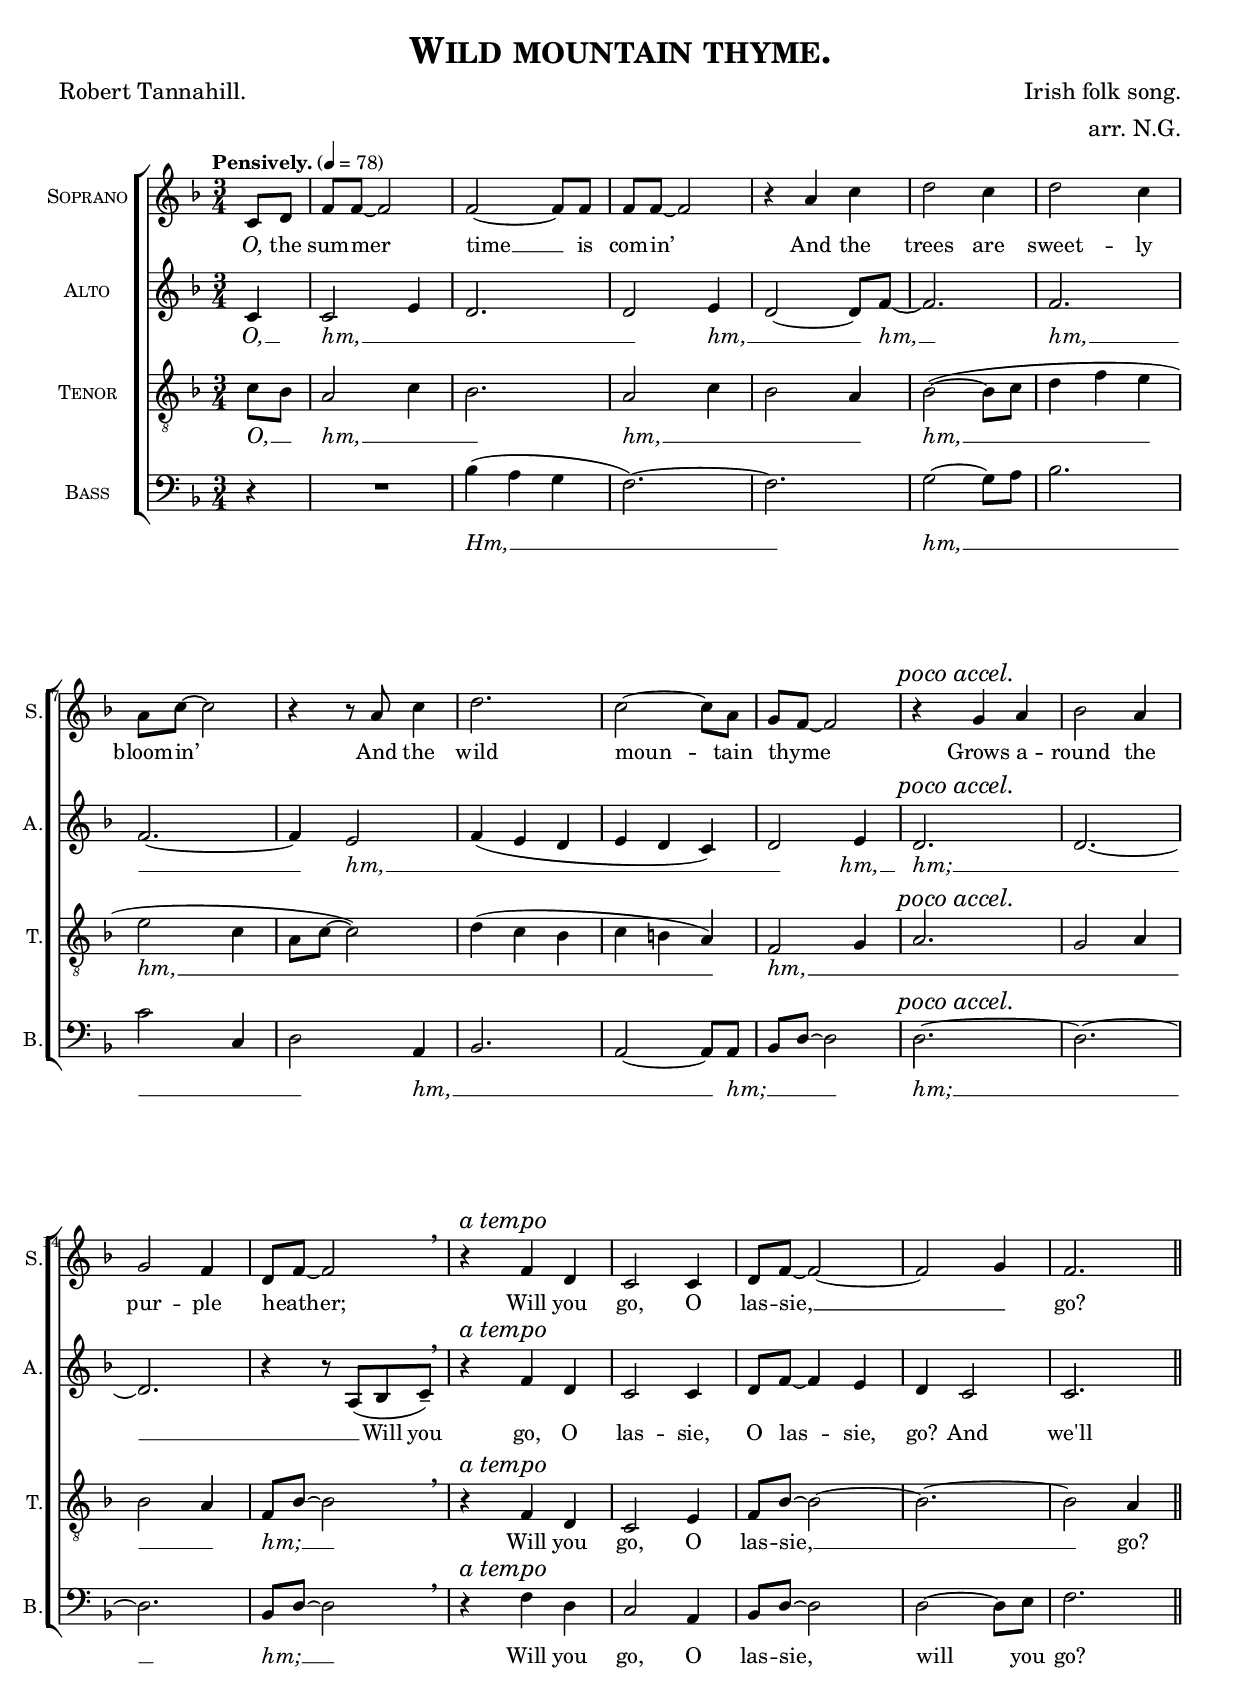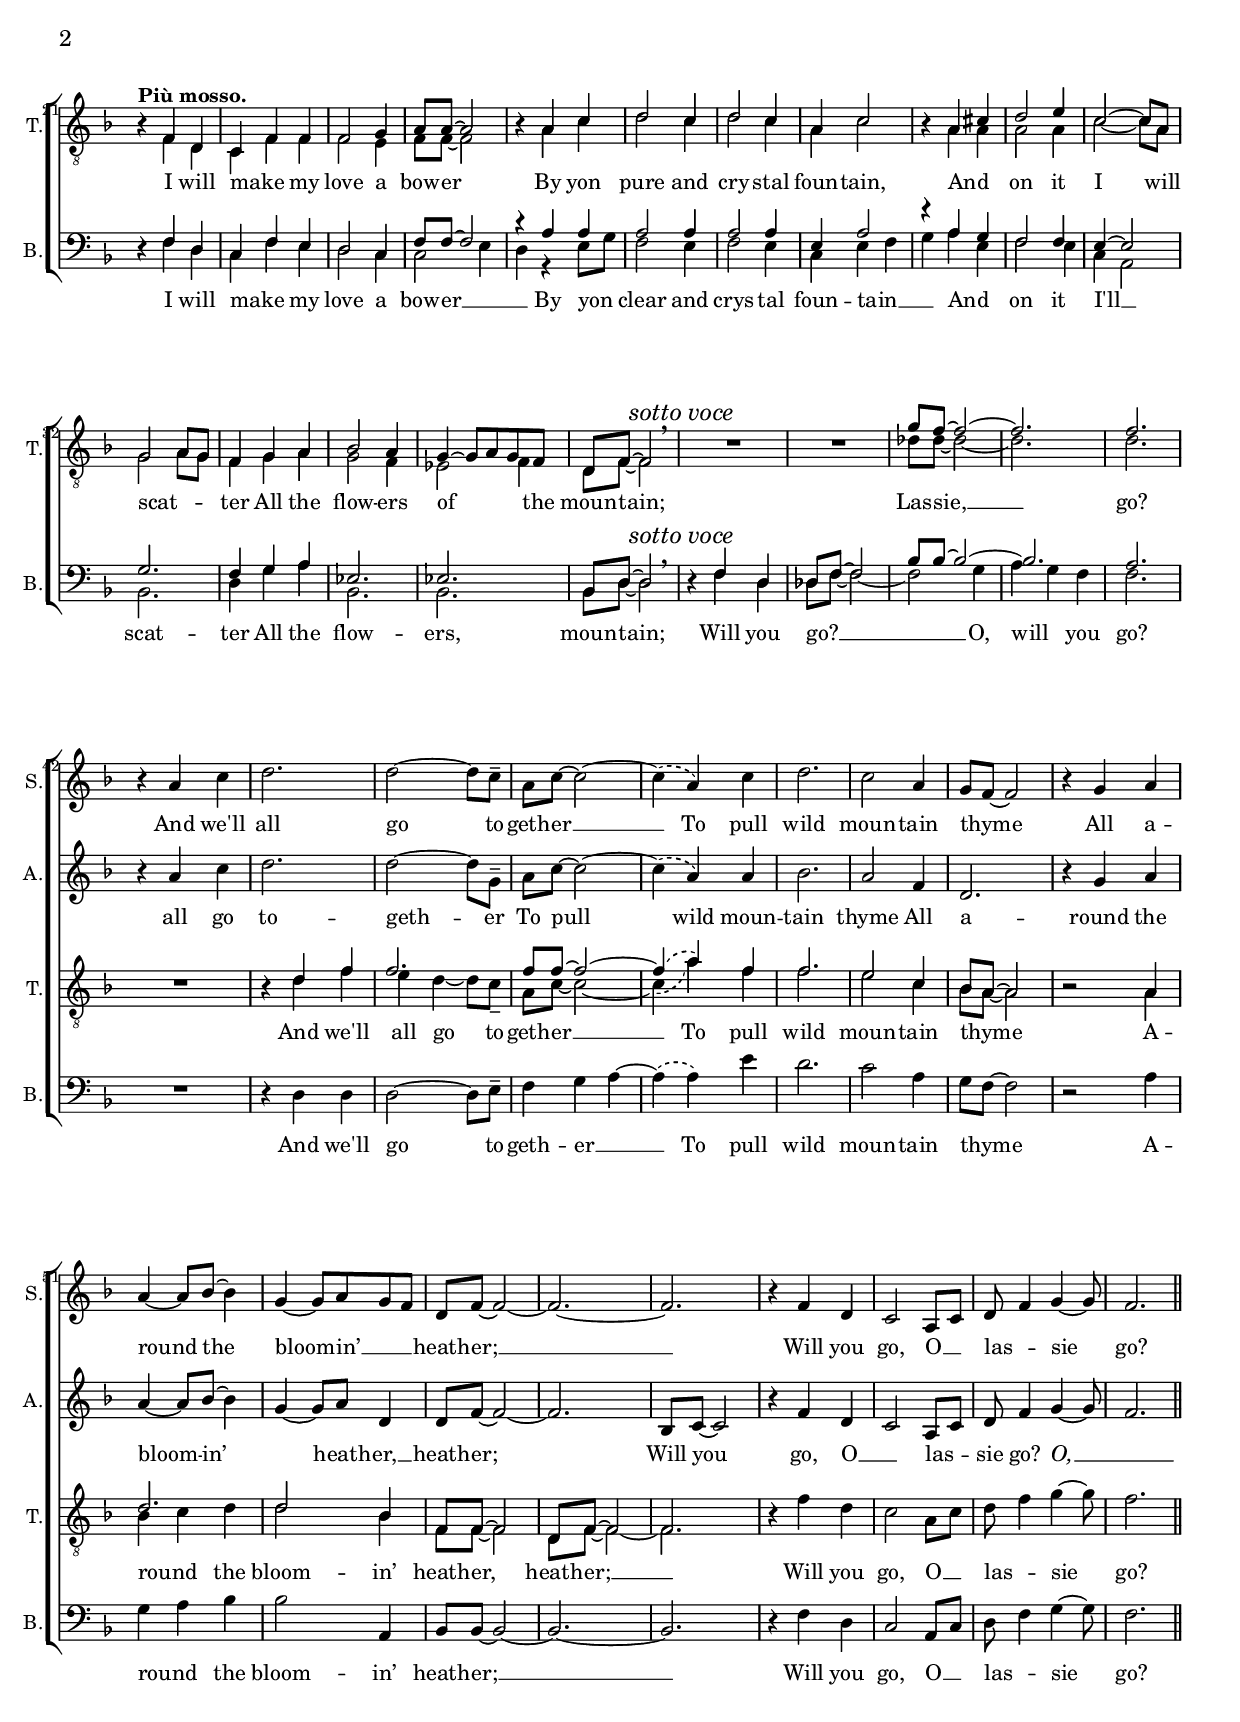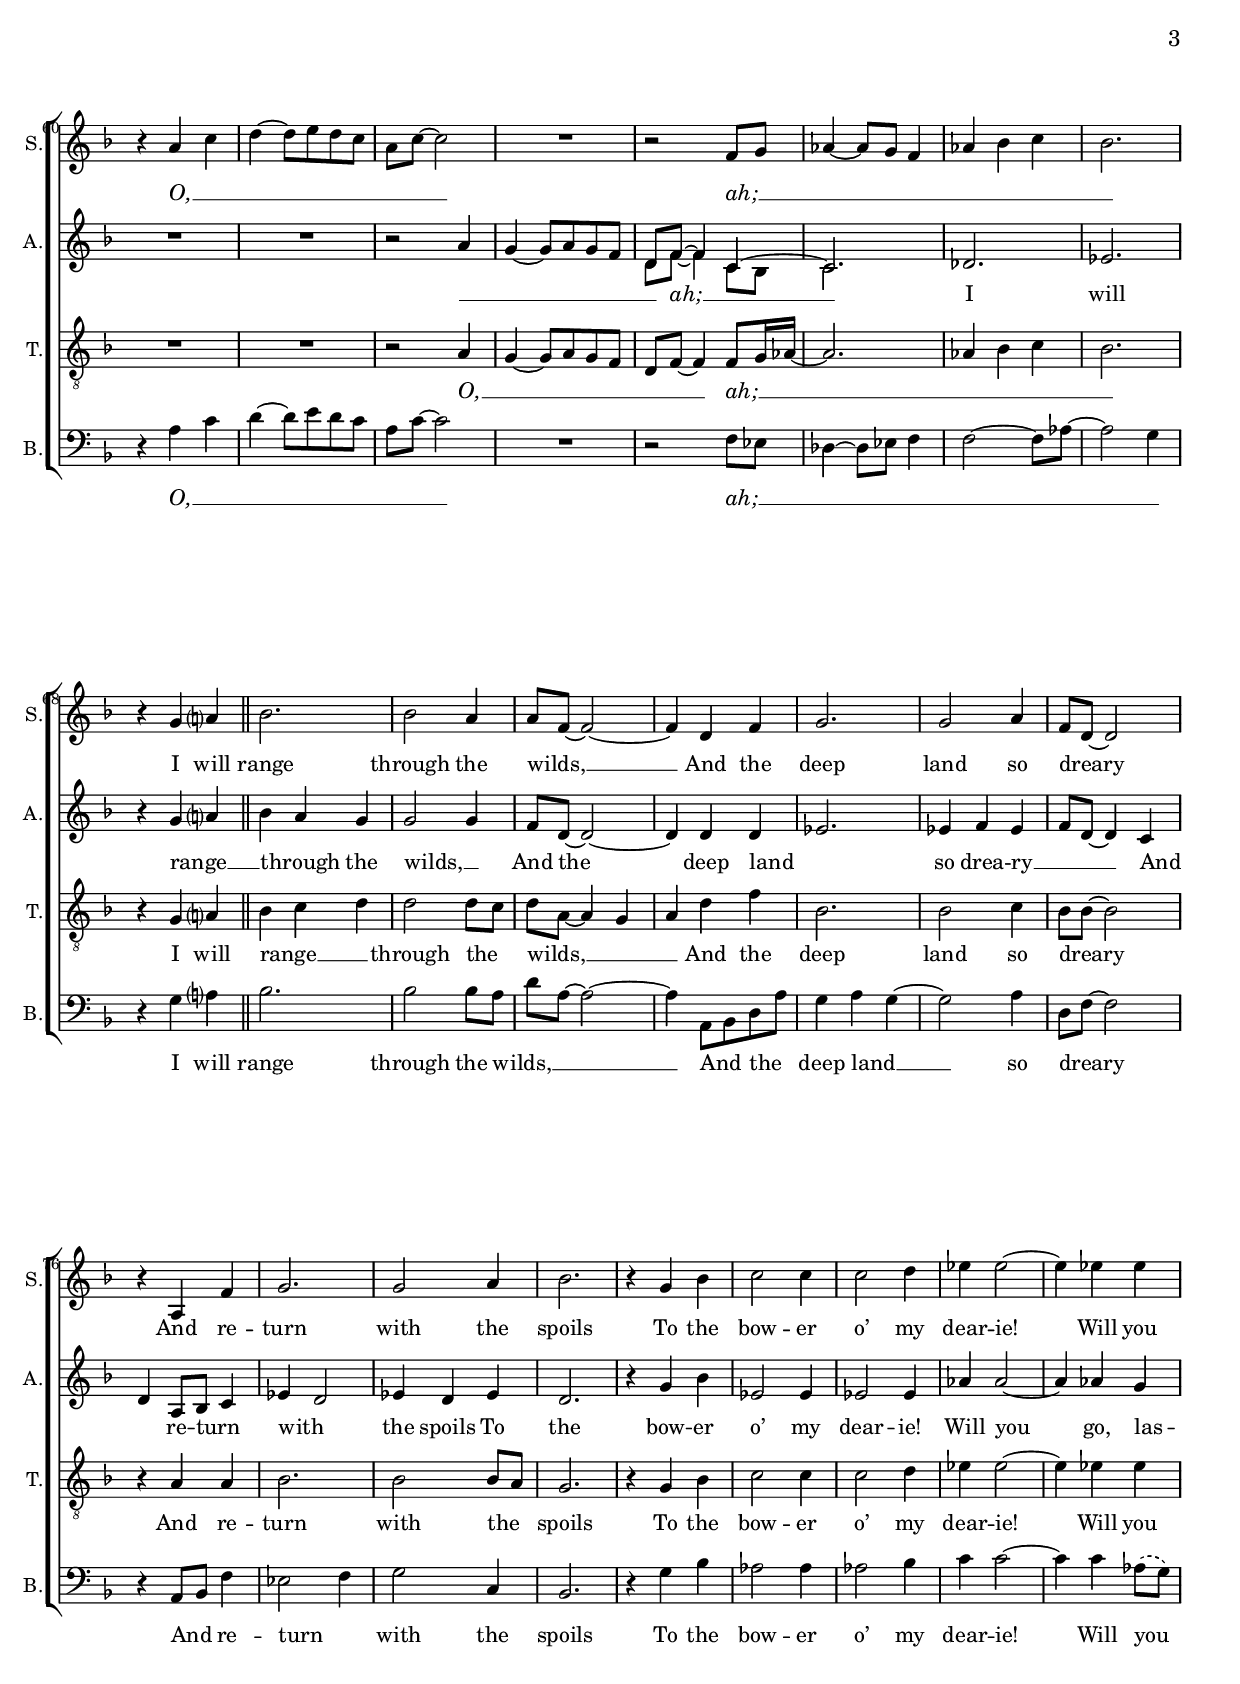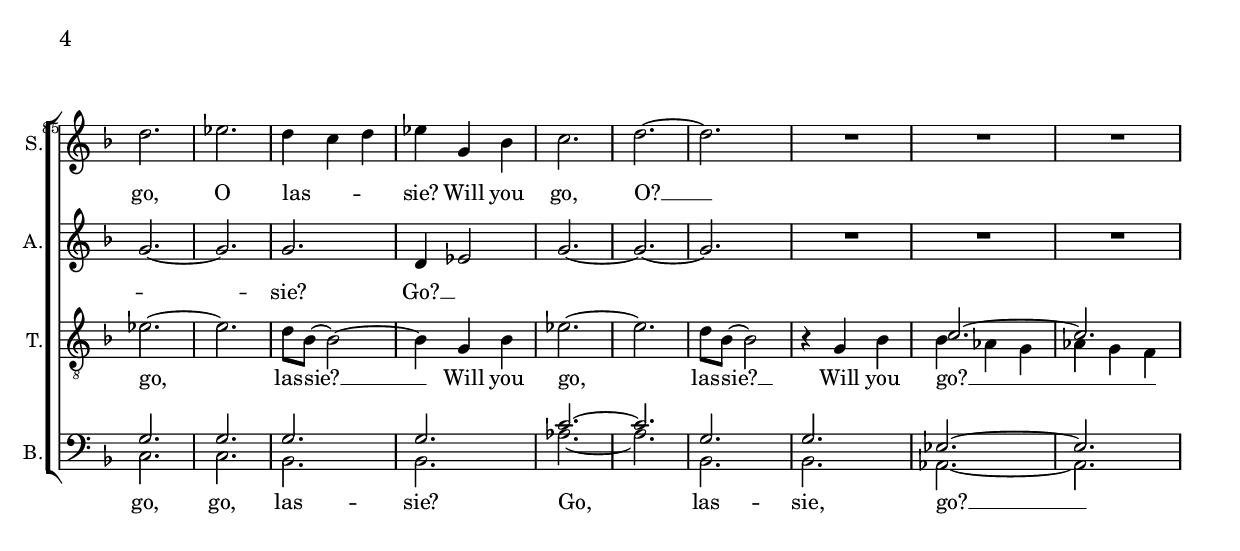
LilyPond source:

% Wild mountain thyme.
% arr. Nathanael Gentry.
% May 2020.

\version "2.19.84"

\paper {
  top-system-spacing.basic-distance = #10
  score-system-spacing.basic-distance = #20
  system-system-spacing.basic-distance = #20
  last-bottom-spacing.basic-distance = #10
}

\header {
  %dedication = \markup{\italic "to Emma."}
  title = \markup{\caps{"Wild mountain thyme."}}
  composer = "Irish folk song."
  arranger = "arr. N.G."
  poet = "Robert Tannahill."
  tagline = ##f
}

global = {
  \key f \major
  \time 3/4
  \tempo "Pensively." 4 = 78
  \set melismaBusyProperties = #'(tieMelismaBusy)
}

soprano = \relative c'' {
  \global
  
  % Verse I.
  \partial 4 c,8 d | f f~ f2 | f2~ f8 f | f8 f8~ f2 |
  r4 a c | d2 c4 | d2 c4 | a8 c8~ c2 |
  r4 r8 a8 c4 | d2. | c2~ c8 a8 | g8 f8~ f2 |
  r4 \mark \markup { \italic { poco accel. } } g4 a4 | bes2 a4 | g2 f4 | d8 f8~ f2 |
  
  \breathe r4 \mark \markup { \italic { a tempo } } f d4 | c2 c4 | d8  f8~ f2~ | f2 g4 | f2.  \bar "||"

  % Verse II. 	
  \break R2.*21 \break

  % Refrain I.
  r4 a4 c | d2. | d2~ d8 c-- | a8 c8~ c2~ |
  \slurDashed c4( a) c | d2. | c2 a4 | g8 f8~ f2 | 
  r4 g a | a4~ a8 bes8~ bes4 | g4~ g8 a8 g8 f8 | d8 f8~ f2~ | f2.~ | f2. | 
  
  r4 f4 d | c2 a8 c8 | d8 f4 g4~ g8 | f2. \bar "||"
  
  % Interlude.
  r4 a4 c4 | d4~ d8 e d c | a8 c8~ c2 | R2. | 
  r2 f,8 g8 | aes4~ aes8 g8 f4  | aes bes c | bes2. | 
  
  % Verse III.
  r4 g4 a?4 \bar "||" bes2. | bes2 a4 | a8 f8~ f2~ | 
  f4 d4 f4 | g2. | g2 a4 | f8 d8~ d2 | 
  r4 a f' | g2. | g2 a4 | bes2. | 
  r4 g4 bes4 | c2 c4 | c2 d4 | ees4 ees2~ | 
  
  ees4 ees4 ees4 | d2. | ees2. | d4 c d | 
  ees g, bes | c2. | d2.~ | d2. |
  R2.*3
}

alto = \relative c' {
  \global
  
  % Verse I.
  \partial 4 c4 | c2 e4 | d2. | d2 e4 |
  d2~ d8 f8~ | f2. | f2. | f2.~ |
  f4 e2 | f4( e4 d4 | e4 d4 c4) | d2 e4 |
  d2. | d2.~ | d2. | r4 r8 a8( bes c8--) |
  
  \breathe r4 f d4 | c2 c4 | d8 f8~ f4 e4 | d c2 | c2. | 
  
  % Verse II.
  R2.*21

  % Refrain I.
  r4 a'4 c | d2. | d2~ d8 g,8-- | a8 c8~ c2~ |
  \slurDashed c4( a) a | bes2. | a2 f4 | d2. |
  r4 g a | a4~ a8 bes8~ bes4 | g4~ g8 a8 d,4 | d8 f8~ f2~ | f2. | bes,8 c8~ c2 |
  
  r4 f4 d | c2 a8 c8 | d8 f4 g4~ g8 | f2. |
  
  % Interlude.
  R2. | R2. | r2 a4 | g4~ g8 a g f |
  << { d8 f~ f4 c4~ | c2. |  } \\ { d8 f~ f4 c8 bes8 | c2. | } >> des2. | ees2. | 
  
  % Verse III.
  r4 g4 a?4 \bar "||" bes4 a4 g4 | g2 g4 | f8 d8~ d2~ | 
  d4 d4 d4 | ees2. | ees4 f4 ees4 | f8 d8~ d4 c4 | 
  d4 a8 bes8 c4 | ees4 d2 | ees4 d4 ees4 | d2. |
  r4 g4 bes4 | ees,2 ees4 | ees2 ees4 | aes4 aes2~ | 
  
  aes4 aes4 g4 | g2.~ | g2. |  g2. | 
  d4 ees2 | g2.~ | g2.~ | g2. |
  R2.*3

}

tenor = \relative c' {
  \global
  
  % Verse I.
  \partial 4 c8 bes8 | a2 c4 | bes2. | a2 c4 | 
  bes2 a4 | bes2~( bes8 c8 | d4 f4 e4 | e2 c4 | 
  a8 c8~ c2) | d4( c4 bes4 | c4 b4 a4) | f2 g4 |
  a2. | g2 a4 | bes2 a4 | f8 bes8~ bes2 |
  
  \breathe r4 f d4 | c2 e4 | f8 bes8~ bes2~ | bes2.~ | bes2 a4

  \tempo "Più mosso."
  <<
    {
      % Verse II.
      r4 f d | c4 f4 f4 | f2 g4 | a8 a8~ a2 |
      r4 a c | d2 c4 | d2 c4 | a4 c2 |
      r4 a4 cis4 | d2 e4 | c2~ c8 a8 | g2 a8 g8 |
      f4 g4 a4 | bes2 a4 | g4~ g8 a g f | d8 f8~ f2 |
      
      \breathe R2. | R2. | g'8 f8~ f2~ | f2. | f2. | 
      
      % Refrain I.
      R2. | r4 d4 f | f2. | f8 f8~ f2~ |
      \slurDashed f4( a4) f4 | f2. | e2 c4 | bes8 a8~ a2 |
      r2 a4 | d2. | d2 bes4 | f8 f8~ f2 | d8 f8~ f2 | f2. |
    } \\ {
      % Verse II.
      r4 f d | c4 f4 f4 | f2 e4 | f8 f8~ f2 |
      r4 a c | d2 c4 | d2 c4 | a4 c2 |
      r4 a4 a4 | a2 a4 | c2~ c8 a8 | g2 a8 g8 |
      f4 g4 a4 | g2 f4 | ees2 f4 | d8 f8 ~f2 |
      
      R2. | R2. | des'8 des8~ des2~ | des2. | d2. | 
      
      % Refrain I.
      R2. | r4 d4 f | e d~ d8 c-- | a8 c8~ c2~ |
      \slurDashed c4( a'4) f4 | f2. | e2 c4 | bes8 a8~ a2 |
      r2 a4 | bes4 c d | d2 bes4 | f8 f8~ f2 | d8 f8~ f2~ | f2.
    }
  >>
  
  r4 f'4 d | c2 a8 c8 | d8 f4 g4~ g8 | f2. |
  
  % Interlude.
  R2. | R2. | r2 a,4 | g4~ g8 a g f | 
  d f~ f4 f8 g16 aes16~ | aes2. | aes4 bes c | bes2. | 
  
  % Verse III.
  r4 g4 a?4 | bes4 c4 d4 | d2 d8 c8 | d8 a8~ a4 g4 | 
  a4 d4 f4 | bes,2. | bes2 c4 | bes8 bes8~ bes2 | 
  r4 a a | bes2. | bes2 bes8 a8 | g2. | 
  r4 g4 bes4 | c2 c4 | c2 d4 | ees4 ees2~ | 
  
  ees4 ees4 ees4 | ees2.~ | ees2. | d8 bes8~ bes2~ | 
  bes4 g4 bes4 | ees2.~ | ees2. | d8 bes8~ bes2 |
  r4 g4 bes4 |
  <<
    { 
      c2.~ | c2. |  
    } \\ { 
      bes4 aes g | aes g f | 
    }
  >>
}

bass = \relative c {
  \global
  
  % Verse I.
  \partial 4 r4 | R2. | bes'4( a g | f2.~) | 
  f2. | g2~ g8 a8 | bes2. | c2 c,4 | 
  d2 a4 | bes2. | a2~ a8 a8 | bes8 d~ d2 |
  d2.~ | d2.~ | d2. | bes8 d8~ d2 |
  
  \breathe r4 f d4 | c2 a4 | bes8 d8~ d2 | d2~ d8 e8 | f2.
  
  <<
    {
      % Verse II.
      r4 f d | c f e | d2 c4 | f8 f8~ f2 |
      r4 a4 a4 | a2 a4 | a2 a4 | e4 a2 |
      r4 a4 g4 | f2 f4 | e4~ e2 | g2. |
      f4 g4 a4 | ees2. | ees2. | bes8 d8~ d2 |
      
      \breathe r4 f d | des8 f8~ f2 | bes8 bes8~ bes2~ | bes2. | a2. |
    } \\ {
      % Verse II.
      r4 f d | c f e | d2 c4 | c2 e4 |
      d4 r4 e8 g8 | f2 e4 | f2 e4 | c4 e4 f4 |
      g4 a4 e4 | f2 e4 | c4 a2 | bes2. |
      d4 g4 a4 | bes,2. | bes2. | bes8 d8~ d2 |
      r4 \mark \markup { \italic { sotto voce } } f d | des8 f8~ f2~ | f2 g4 | a4 g4 f4 | f2. |
    }
  >>
  
  % Refrain I.
  R2. | r4 d4 d4 | d2~ d8 e8-- | f4 g4 a4~ |
  \slurDashed a4( a4) e'4 | d2. | c2 a4 | g8 f8~ f2 | 
  r2 a4 | g4 a4 bes4 | bes2 a,4 | bes8 bes8~ bes2~ | bes2.~ | bes2. |
  
  r4 f'4 d | c2 a8 c8 | d8 f4 g4~ g8 | f2. |
  
  % Interlude.
  r4 a4 c4 | d4~ d8 e d c | a8 c8~ c2 | R2. | 
  r2 f,8 ees | des4~ des8 ees8 f4 | f2~ f8 aes8~ | aes2 g4 | 
  
  % Verse III.
  r4 g4 a?4 | bes2. | bes2 bes8 a8 | d8 a8~ a2~ | 
  a4 a,8 bes8 d8 a'8 | g4 a4 g4~ | g2 a4 | d,8 f8~ f2 | 
  r4 a,8 bes8 f'4 | ees2 f4 | g2 c,4 | bes2. | 
  r4 g'4 bes4 | aes2 aes4 | aes2 bes4 | c4 c2~ | 
  
  c4 c4 aes8( g8) |
  <<
    {
      g2. | g2. | g2. | g2. | 
      c2.~ | c2. | g2. | g2. | 
      ees2.~ | ees2. |
    } \\ {
      c2. | c2. | bes2. | bes2. | 
      aes'2.~ | aes2. | bes,2. | bes2. | 
      aes2.~ | aes2. |
    }
  >>
}

sopranoVerse = \lyricmode {
  %\override LyricText #'font-family = #'Calibri
  \markup{\italic O,} the sum -- mer time __ is com -- in’
  And the trees are sweet -- ly bloom -- in’
  And the wild moun -- tain thyme _
  Grows a -- round the pur -- ple heather; _
  Will you go, O las -- sie, __ _ go?

  And we'll all go to -- geth -- er __
  To pull wild moun -- tain thyme _
  All a -- round the bloom -- in’ __ _ _ heath -- er; __
  Will you go, O __ _ las -- _ sie go?

  \markup {\italic O,}  __ _ _ _ _ _ _ _
  \markup {\italic ah;}  __ _ _ _ _ _ _ _ _

  I will range through the wilds, __ _
  And the deep land so dreary _
  And re -- turn with the spoils
  To the bow -- er o’ my dear -- ie!

  Will you go, O las -- _ _ sie? Will you go, O? __

  And we'll all go to -- geth -- er
  To pull _ wild _ moun -- tain _ _ time _
}

altoVerse = \lyricmode {
  \markup{\italic O, } __
  \markup{\italic hm,} __ _ _ _
  \markup{\italic hm,} __ _
  \markup{\italic hm,} __
  \markup{\italic hm,} __ _
  \markup{\italic hm,} __ _ _ _ _ _ _ _
  \markup{\italic hm,} __
  \markup{\italic hm;} __ _ _
  Will you go, O las -- sie, O las -- sie, go?

  And we'll all go to -- geth -- er
  To pull wild moun -- tain thyme
  All a -- round the bloom -- in’ _ heath -- er, __ heath -- er;
  Will you go, O __ _ las -- _ sie go?

  \markup {\italic O,}  __ _ _ _ _ _ _ _
  \markup {\italic ah;}  __ _ _ _ _

  I will range __ _ _ through the wilds, __ _
  And the deep land _ so drea -- ry __ _ _
  And _ re -- turn _ with _ the spoils
  To the bow -- er o’ my dear -- ie!

  Will you go, las -- _ sie? Go? __
}

tenorVerse = \lyricmode {
  \markup{\italic O, } __ _
  \markup{\italic hm,} __ _ _
  \markup{\italic hm,} __ _ _ _
  \markup{\italic hm,} __ _ _ _ _ 
  \markup{\italic hm,} __ _ _ _ _ _ _ _ _ _
  \markup{\italic hm,} __ _ _ _ _ _ _
  \markup{\italic hm;} __ _
  Will you go, O las -- sie, __ go?

  I will make _ my love a bow -- er _
  By yon pure and cry -- stal foun -- tain,
  And _ on it I _ will scat -- _ _ ter
  All the flow -- ers of _ _ _ the moun -- tain; _
  Las -- sie, __ _ _ go?

  And we'll all go _ to -- geth -- er __ _ _
  To pull wild moun -- tain thyme _ _
  A -- round _ the bloom -- in’ heath -- er, _ heath -- er; __ _ _
  Will you go, O __ _ las -- _ sie go?

  \markup {\italic O,}  __ _ _ _ _ _ _
  \markup {\italic ah;}  __ _ _ _ _ _ _

  I will range __ _ _ through the _ wilds, __ _ _ _
  And the deep land so dreary _
  And re -- turn with the _ spoils
  To the bow -- er o’ my dear -- ie!

  Will you go, las -- sie? __
  Will you go, las -- sie? __
  Will you go? __ _ _ _ _ _ _ _ _ _
}

bassVerse = \lyricmode {
  \markup{\italic Hm,} __ _ _ _
  \markup{\italic hm,} __ _ _ _ _ _
  \markup{\italic hm,} __ _ _
  \markup{\italic hm;} __ _ _
  \markup{\italic hm;} __
  \markup{\italic hm;} __ _
  Will you go, O las -- sie, will you go?

  I will make _ my love a bow -- er __ _ _ _
  By yon _ clear and crys -- tal foun -- tain __ _ _
  And _ on it I'll __ _ scat -- ter
  All the flow -- ers, moun -- tain; _
  Will you go? __ _ _ _ _ _
  O, will _ you go?

  And we'll go to -- geth -- er __ _
  To pull wild moun -- tain thyme _
  A -- round _ the bloom -- in’ heath -- er; __
  Will you go, O __ _ las -- _ sie go?

  \markup {\italic O,}  __ _ _ _ _ _ _ _
  \markup {\italic ah;}  __ _ _ _ _ _ _ _

  I will range through the wilds, __ _ _
  And _ the _ deep land __ _ so dreary _
  And _ re -- turn _ with the spoils
  To the bow -- er o’ my dear -- ie!

  Will you _ go, go, las -- sie? Go, _ las -- sie, go? __ _
}

\score {
  \new ChoirStaff <<
    \new Staff \with {
      \consists "Merge_rests_engraver"
      midiInstrument = "choir aahs"
      instrumentName = \markup{\caps{"Soprano"}}
      shortInstrumentName = #"S."
    } { \soprano }
    \addlyrics { \sopranoVerse }
    \new Staff \with {
      \consists "Merge_rests_engraver"
      midiInstrument = "choir aahs"
      instrumentName = \markup{\caps{"Alto"}}
      shortInstrumentName = #"A."
    } { \alto }
    \addlyrics { \altoVerse }
    \new Staff \with {
      \consists "Merge_rests_engraver"
      midiInstrument = "choir aahs"
      instrumentName = \markup{\caps{"Tenor"}}
      shortInstrumentName = #"T."
    } { \clef "treble_8" \tenor }
    \addlyrics { \tenorVerse }
    \new Staff \with {
      \consists "Merge_rests_engraver"
      midiInstrument = "choir aahs"
      instrumentName = \markup{\caps{"Bass"}}
      shortInstrumentName = #"B."
    } { \clef bass \bass }
    \addlyrics { \bassVerse }
  >>
  \layout {
    \context { \RemoveEmptyStaffContext }
    \context {
      \Score
      \remove "Mark_engraver"
      \remove "Staff_collecting_engraver"
    }
    \context {
      \Staff
      \consists "Mark_engraver"
      \consists "Staff_collecting_engraver"
    }
    #(layout-set-staff-size 17)
    \override LyricText.self-alignment-X = #CENTER
  }
  \midi {
    \tempo 4=60
  }
}
